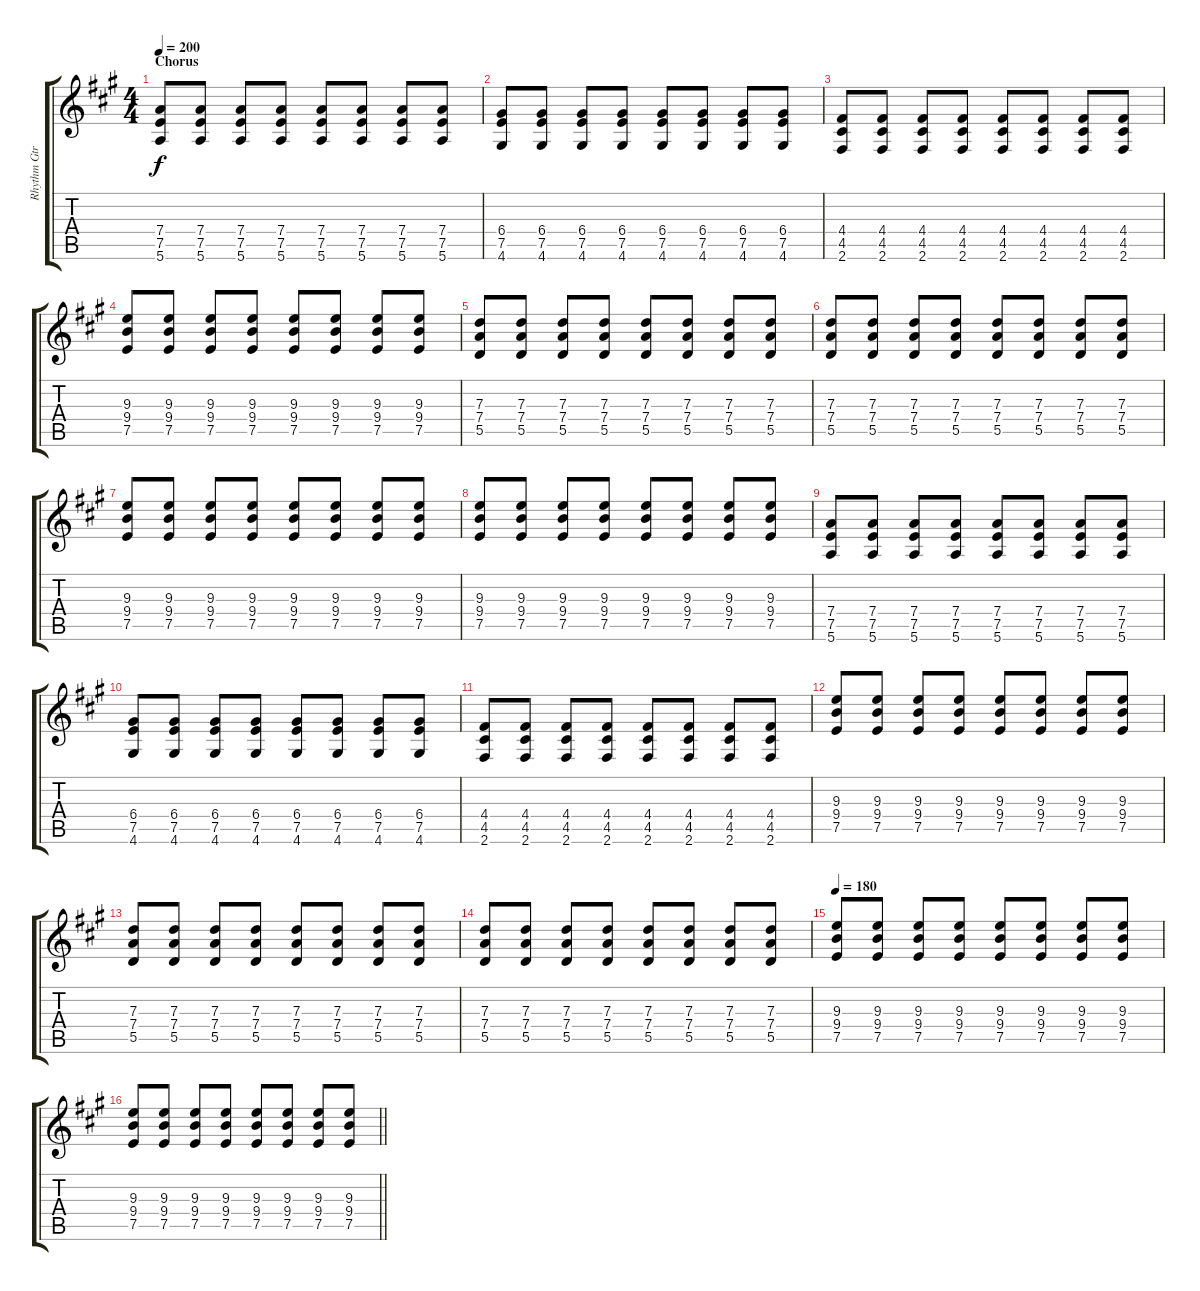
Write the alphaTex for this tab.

\track ("Rhythm Gtr. - Frank Iero" "Rhythm Gtr") {instrument distortionguitar}
\staff {score tabs}
\tuning (E4 B3 G3 D3 A2 E2) {hide}
\ts (4 4)
\section ("" "Chorus")
\tempo 200
\clef g2
\ks a
(7.4 7.5 5.6).8{dy f} (7.4 7.5 5.6).8 (7.4 7.5 5.6).8 (7.4 7.5 5.6).8 (7.4 7.5 5.6).8 (7.4 7.5 5.6).8 (7.4 7.5 5.6).8 (7.4 7.5 5.6).8 |
(6.4 7.5 4.6).8 (6.4 7.5 4.6).8 (6.4 7.5 4.6).8 (6.4 7.5 4.6).8 (6.4 7.5 4.6).8 (6.4 7.5 4.6).8 (6.4 7.5 4.6).8 (6.4 7.5 4.6).8 |
(4.4 4.5 2.6).8 (4.4 4.5 2.6).8 (4.4 4.5 2.6).8 (4.4 4.5 2.6).8 (4.4 4.5 2.6).8 (4.4 4.5 2.6).8 (4.4 4.5 2.6).8 (4.4 4.5 2.6).8 |
(9.3 9.4 7.5).8 (9.3 9.4 7.5).8 (9.3 9.4 7.5).8 (9.3 9.4 7.5).8 (9.3 9.4 7.5).8 (9.3 9.4 7.5).8 (9.3 9.4 7.5).8 (9.3 9.4 7.5).8 |
(7.3 7.4 5.5).8 (7.3 7.4 5.5).8 (7.3 7.4 5.5).8 (7.3 7.4 5.5).8 (7.3 7.4 5.5).8 (7.3 7.4 5.5).8 (7.3 7.4 5.5).8 (7.3 7.4 5.5).8 |
(7.3 7.4 5.5).8 (7.3 7.4 5.5).8 (7.3 7.4 5.5).8 (7.3 7.4 5.5).8 (7.3 7.4 5.5).8 (7.3 7.4 5.5).8 (7.3 7.4 5.5).8 (7.3 7.4 5.5).8 |
(9.3 9.4 7.5).8 (9.3 9.4 7.5).8 (9.3 9.4 7.5).8 (9.3 9.4 7.5).8 (9.3 9.4 7.5).8 (9.3 9.4 7.5).8 (9.3 9.4 7.5).8 (9.3 9.4 7.5).8 |
(9.3 9.4 7.5).8 (9.3 9.4 7.5).8 (9.3 9.4 7.5).8 (9.3 9.4 7.5).8 (9.3 9.4 7.5).8 (9.3 9.4 7.5).8 (9.3 9.4 7.5).8 (9.3 9.4 7.5).8 |
(7.4 7.5 5.6).8 (7.4 7.5 5.6).8 (7.4 7.5 5.6).8 (7.4 7.5 5.6).8 (7.4 7.5 5.6).8 (7.4 7.5 5.6).8 (7.4 7.5 5.6).8 (7.4 7.5 5.6).8 |
(6.4 7.5 4.6).8 (6.4 7.5 4.6).8 (6.4 7.5 4.6).8 (6.4 7.5 4.6).8 (6.4 7.5 4.6).8 (6.4 7.5 4.6).8 (6.4 7.5 4.6).8 (6.4 7.5 4.6).8 |
(4.4 4.5 2.6).8 (4.4 4.5 2.6).8 (4.4 4.5 2.6).8 (4.4 4.5 2.6).8 (4.4 4.5 2.6).8 (4.4 4.5 2.6).8 (4.4 4.5 2.6).8 (4.4 4.5 2.6).8 |
(9.3 9.4 7.5).8 (9.3 9.4 7.5).8 (9.3 9.4 7.5).8 (9.3 9.4 7.5).8 (9.3 9.4 7.5).8 (9.3 9.4 7.5).8 (9.3 9.4 7.5).8 (9.3 9.4 7.5).8 |
(7.3 7.4 5.5).8 (7.3 7.4 5.5).8 (7.3 7.4 5.5).8 (7.3 7.4 5.5).8 (7.3 7.4 5.5).8 (7.3 7.4 5.5).8 (7.3 7.4 5.5).8 (7.3 7.4 5.5).8 |
(7.3 7.4 5.5).8 (7.3 7.4 5.5).8 (7.3 7.4 5.5).8 (7.3 7.4 5.5).8 (7.3 7.4 5.5).8 (7.3 7.4 5.5).8 (7.3 7.4 5.5).8 (7.3 7.4 5.5).8 |
\tempo 180
(9.3 9.4 7.5).8 (9.3 9.4 7.5).8 (9.3 9.4 7.5).8 (9.3 9.4 7.5).8 (9.3 9.4 7.5).8 (9.3 9.4 7.5).8 (9.3 9.4 7.5).8 (9.3 9.4 7.5).8 |
\barLineRight lightlight
(9.3 9.4 7.5).8 (9.3 9.4 7.5).8 (9.3 9.4 7.5).8 (9.3 9.4 7.5).8 (9.3 9.4 7.5).8 (9.3 9.4 7.5).8 (9.3 9.4 7.5).8 (9.3 9.4 7.5).8
